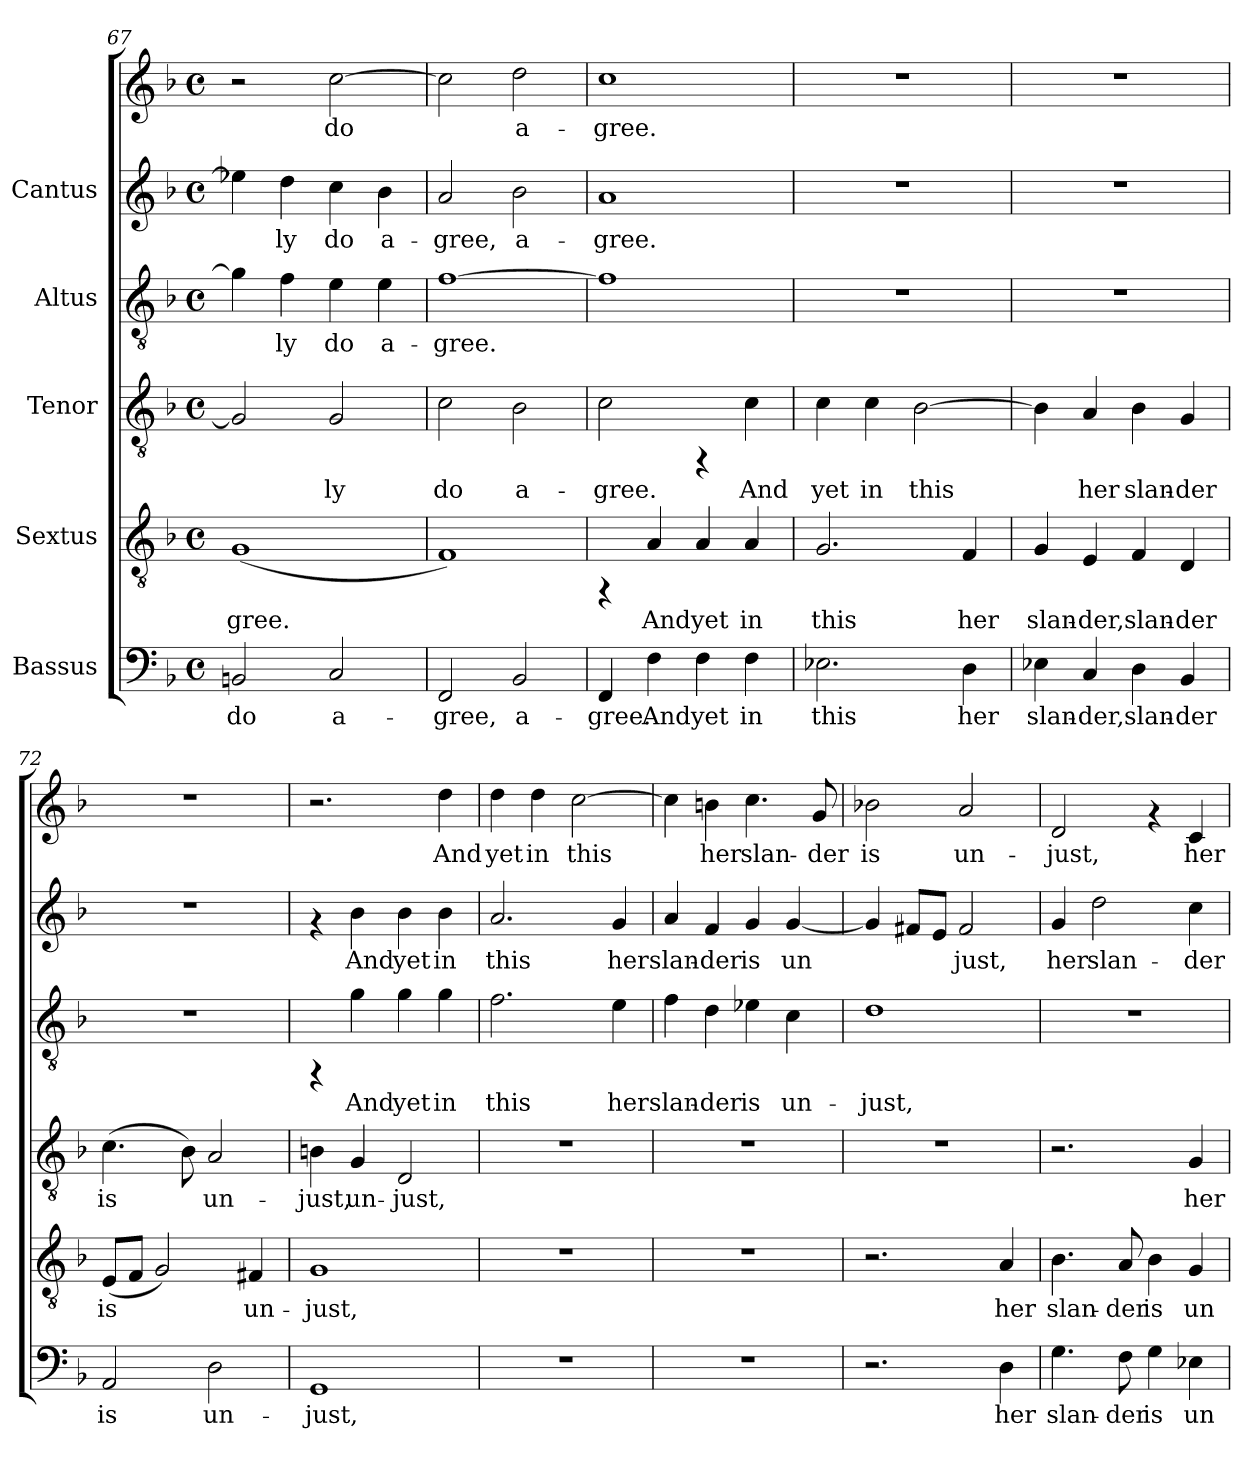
**kern	**text	**kern	**text	**kern	**text	**kern	**text	**kern	**text	**kern	**text
*part5	*part5	*part4	*part4	*part3	*part3	*part2	*part2	*part1	*part1	*part1	*part1
*staff6	*staff6	*staff5	*staff5	*staff4	*staff4	*staff3	*staff3	*staff2	*staff2	*staff1	*staff1
*I"Bassus	*	*I"Sextus	*	*I"Tenor	*	*I"Altus	*	*I"Cantus	*	*	*
*clefF4	*	*clefGv2	*	*clefGv2	*	*clefGv2	*	*clefG2	*	*clefG2	*
*k[b-]	*	*k[b-]	*	*k[b-]	*	*k[b-]	*	*k[b-]	*	*k[b-]	*
*F:	*	*F:	*	*F:	*	*F:	*	*F:	*	*F:	*
*M4/4	*	*M4/4	*	*M4/4	*	*M4/4	*	*M4/4	*	*M4/4	*
*met(c)	*	*met(c)	*	*met(c)	*	*met(c)	*	*met(c)	*	*met(c)	*
=67	=67	=67	=67	=67	=67	=67	=67	=67	=67	=67	=67
!	!LO:LY:b:cj	!	!LO:LY:b:cj	!	!LO:LY:b:cj	!	!LO:LY:b:cj	!	!LO:LY:b:cj	!	!
2BBn/	do	(<1G	-gree.	2G/]	-	4g\]	-	4ee-X\]	.	2r	.
!	!	!	!	!	!	!	!LO:LY:b:cj	!	!LO:LY:b:cj	!	!
.	.	.	.	.	.	4f\	ly	4dd\	ly	.	.
!	!LO:LY:b:cj	!	!	!	!LO:LY:b:cj	!	!LO:LY:b:cj	!	!LO:LY:b:cj	!	!LO:LY:b:cj
2C/	a-	.	.	2G/	ly	4e\	do	4cc\	do	[>2cc\	-do
!	!	!	!	!	!	!	!LO:LY:b:cj	!	!LO:LY:b:cj	!	!
.	.	.	.	.	.	4e\	a-	4b-\	a-	.	.
=68	=68	=68	=68	=68	=68	=68	=68	=68	=68	=68	=68
!	!LO:LY:b:cj	!	!	!	!LO:LY:b:cj	!	!LO:LY:b:cj	!	!LO:LY:b:cj	!	!LO:LY:b:cj
2FF/	-gree,	1F)	.	2c\	do	[>1f	-gree.	2a/	-gree,	2cc\]	-
!	!LO:LY:b:cj	!	!	!	!LO:LY:b:cj	!	!	!	!LO:LY:b:cj	!	!LO:LY:b:cj
2BB-/	a-	.	.	2B-\	a-	.	.	2b-\	a-	2dd\	a-
=69	=69	=69	=69	=69	=69	=69	=69	=69	=69	=69	=69
!	!LO:LY:b:cj	!	!	!	!LO:LY:b:cj	!	!	!	!LO:LY:b:cj	!	!LO:LY:b:cj
4FF/	-gree.	4rFF	.	2c\	-gree.	1f]	.	1a	gree.	1cc	-gree.
!	!LO:LY:b:cj	!	!LO:LY:b:cj	!	!	!	!	!	!	!	!
4F\	And	4A/	And	.	.	.	.	.	.	.	.
!	!LO:LY:b:cj	!	!LO:LY:b:cj	!	!	!	!	!	!	!	!
4F\	yet	4A/	yet	4rFF	.	.	.	.	.	.	.
!	!LO:LY:b:cj	!	!LO:LY:b:cj	!	!LO:LY:b:cj	!	!	!	!	!	!
4F\	in	4A/	in	4c\	And	.	.	.	.	.	.
!!LO:PB:g=z
=70	=70	=70	=70	=70	=70	=70	=70	=70	=70	=70	=70
!	!LO:LY:b:cj	!	!LO:LY:b:cj	!	!LO:LY:b:cj	!	!	!	!	!	!
2.E-X\	this	2.G/	this	4c\	yet	1r	.	1r	.	1r	.
!	!	!	!	!	!LO:LY:b:cj	!	!	!	!	!	!
.	.	.	.	4c\	in	.	.	.	.	.	.
!	!	!	!	!	!LO:LY:b:cj	!	!	!	!	!	!
.	.	.	.	[>2B-\	this	.	.	.	.	.	.
!	!LO:LY:b:cj	!	!LO:LY:b:cj	!	!	!	!	!	!	!	!
4D\	her	4F/	her	.	.	.	.	.	.	.	.
=71	=71	=71	=71	=71	=71	=71	=71	=71	=71	=71	=71
!	!LO:LY:b:cj	!	!LO:LY:b:cj	!	!LO:LY:b:cj	!	!	!	!	!	!
4E-X\	slan-	4G/	slan-	4B-\]	.	1r	.	1r	.	1r	.
!	!LO:LY:b:cj	!	!LO:LY:b:cj	!	!LO:LY:b:cj	!	!	!	!	!	!
4C/	-der,	4E/	-der,	4A/	her	.	.	.	.	.	.
!	!LO:LY:b:cj	!	!LO:LY:b:cj	!	!LO:LY:b:cj	!	!	!	!	!	!
4D\	slan-	4F/	slan-	4B-\	slan-	.	.	.	.	.	.
!	!LO:LY:b:cj	!	!LO:LY:b:cj	!	!LO:LY:b:cj	!	!	!	!	!	!
4BB-/	-der	4D/	-der	4G/	-der	.	.	.	.	.	.
=72	=72	=72	=72	=72	=72	=72	=72	=72	=72	=72	=72
!	!LO:LY:b:cj	!	!LO:LY:b:cj	!	!LO:LY:b:cj	!	!	!	!	!	!
2AA/	is	(<8E/L	is	(>4.c\	is	1r	.	1r	.	1r	.
!	!	!	!LO:LY:b:cj	!	!	!	!	!	!	!	!
.	.	8F/J	.	.	.	.	.	.	.	.	.
!	!	!	!LO:LY:b:cj	!	!	!	!	!	!	!	!
.	.	2G/)	.	.	.	.	.	.	.	.	.
!	!	!	!	!	!LO:LY:b:cj	!	!	!	!	!	!
.	.	.	.	8B-\)	.	.	.	.	.	.	.
!	!LO:LY:b:cj	!	!	!	!LO:LY:b:cj	!	!	!	!	!	!
2D\	un-	.	.	2A/	un-	.	.	.	.	.	.
!	!	!	!LO:LY:b:cj	!	!	!	!	!	!	!	!
.	.	4F#X/	un-	.	.	.	.	.	.	.	.
=73	=73	=73	=73	=73	=73	=73	=73	=73	=73	=73	=73
!	!LO:LY:b:cj	!	!LO:LY:b:cj	!	!LO:LY:b:cj	!	!	!	!	!	!
1GG	-just,	1G	-just,	4Bn\	-just,	4rFF	.	4rf	.	2.r	.
!	!	!	!	!	!LO:LY:b:cj	!	!LO:LY:b:cj	!	!LO:LY:b:cj	!	!
.	.	.	.	4G/	un-	4g\	And	4b-\	And	.	.
!	!	!	!	!	!LO:LY:b:cj	!	!LO:LY:b:cj	!	!LO:LY:b:cj	!	!
.	.	.	.	2D/	-just,	4g\	yet	4b-\	yet	.	.
!	!	!	!	!	!	!	!LO:LY:b:cj	!	!LO:LY:b:cj	!	!LO:LY:b:cj
.	.	.	.	.	.	4g\	in	4b-\	in	4dd\	And
=74	=74	=74	=74	=74	=74	=74	=74	=74	=74	=74	=74
!	!	!	!	!	!	!	!LO:LY:b:cj	!	!LO:LY:b:cj	!	!LO:LY:b:cj
1r	.	1r	.	1r	.	2.f\	this	2.a/	this	4dd\	yet
!	!	!	!	!	!	!	!	!	!	!	!LO:LY:b:cj
.	.	.	.	.	.	.	.	.	.	4dd\	in
!	!	!	!	!	!	!	!	!	!	!	!LO:LY:b:cj
.	.	.	.	.	.	.	.	.	.	[>2cc\	this
!	!	!	!	!	!	!	!LO:LY:b:cj	!	!LO:LY:b:cj	!	!
.	.	.	.	.	.	4e\	her	4g/	her	.	.
!!LO:LB:g=z
=75	=75	=75	=75	=75	=75	=75	=75	=75	=75	=75	=75
!	!	!	!	!	!	!	!LO:LY:b:cj	!	!LO:LY:b:cj	!	!LO:LY:b:cj
1r	.	1r	.	1r	.	4f\	slan-	4a/	slan-	4cc\]	.
!	!	!	!	!	!	!	!LO:LY:b:cj	!	!LO:LY:b:cj	!	!LO:LY:b:cj
.	.	.	.	.	.	4d\	-der	4f/	-der	4bn\	her
!	!	!	!	!	!	!	!LO:LY:b:cj	!	!LO:LY:b:cj	!	!LO:LY:b:cj
.	.	.	.	.	.	4e-X\	is	4g/	is	4.cc\	slan-
!	!	!	!	!	!	!	!LO:LY:b:cj	!	!LO:LY:b:cj	!	!
.	.	.	.	.	.	4c\	un-	[<4g/	un-	.	.
!	!	!	!	!	!	!	!	!	!	!	!LO:LY:b:cj
.	.	.	.	.	.	.	.	.	.	8g/	-der
=76	=76	=76	=76	=76	=76	=76	=76	=76	=76	=76	=76
!	!	!	!	!	!	!	!LO:LY:b:cj	!	!LO:LY:b:cj	!	!LO:LY:b:cj
2.r	.	2.r	.	1r	.	1d	-just,	4g/]	-	2b-X\	-is
!	!	!	!	!	!	!	!	!	!LO:LY:b:cj	!	!
.	.	.	.	.	.	.	.	8f#X/L	.	.	.
!	!	!	!	!	!	!	!	!	!LO:LY:b:cj	!	!
.	.	.	.	.	.	.	.	8e/J	.	.	.
!	!	!	!	!	!	!	!	!	!LO:LY:b:cj	!	!LO:LY:b:cj
.	.	.	.	.	.	.	.	2f#/	just,	2a/	un-
!	!LO:LY:b:cj	!	!LO:LY:b:cj	!	!	!	!	!	!	!	!
4D\	her	4A/	her	.	.	.	.	.	.	.	.
=77	=77	=77	=77	=77	=77	=77	=77	=77	=77	=77	=77
!	!LO:LY:b:cj	!	!LO:LY:b:cj	!	!	!	!	!	!LO:LY:b:cj	!	!LO:LY:b:cj
4.G\	slan-	4.B-\	slan-	2.r	.	1r	.	4g/	her	2d/	just,
!	!	!	!	!	!	!	!	!	!LO:LY:b:cj	!	!
.	.	.	.	.	.	.	.	2dd\	slan-	.	.
!	!LO:LY:b:cj	!	!LO:LY:b:cj	!	!	!	!	!	!	!	!
8F\	-der	8A/	-der	.	.	.	.	.	.	.	.
!	!LO:LY:b:cj	!	!LO:LY:b:cj	!	!	!	!	!	!	!	!
4G\	is	4B-\	is	.	.	.	.	.	.	4rf	.
!	!LO:LY:b:cj	!	!LO:LY:b:cj	!	!LO:LY:b:cj	!	!	!	!LO:LY:b:cj	!	!LO:LY:b:cj
4E-X\	un-	4G/	un-	4G/	her	.	.	4cc\	-der	4c/	her
=	=	=	=	=	=	=	=	=	=	=	=
*-	*-	*-	*-	*-	*-	*-	*-	*-	*-	*-	*-
